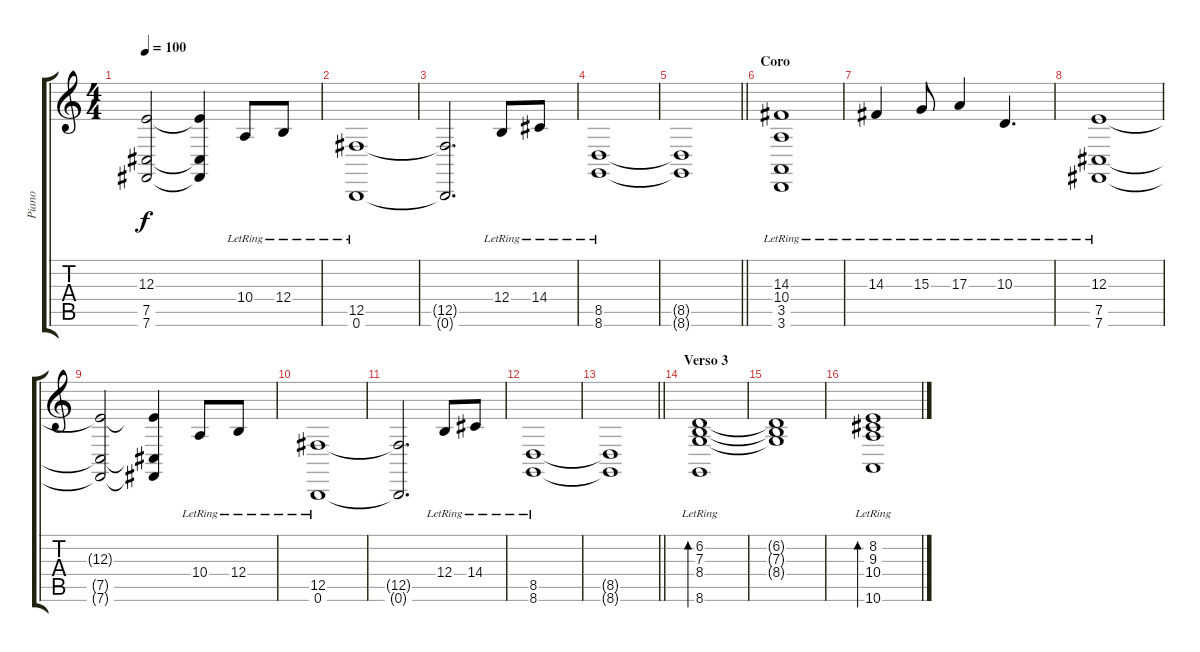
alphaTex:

\track ("Piano " "Piano ") {instrument acousticgrandpiano}
\staff {score tabs}
\tuning (Db4 Ab3 E3 B2 Gb2 B1) {hide}
\ts (4 4)
\tempo 100
\clef g2
\ks c
(12.3{t} 7.5{t} 7.6{t}).2{dy f} (12.3{t} 7.5{t} 7.6{t}).4 10.4{lr}.8 12.4{lr}.8 |
(12.5{lr} 0.6{lr}).1 |
(12.5{t} 0.6{t}).2{d} 12.4{lr}.8 14.4{lr}.8 |
(8.5{lr} 8.6{lr}).1 |
\barLineRight lightlight
(8.5{t} 8.6{t}).1 |
\section ("" "Coro ")
(14.3{lr} 10.4{lr} 3.5{lr} 3.6{lr}).1 |
14.3{lr}.4 15.3{lr}.8 17.3{lr}.4 10.3{lr}.4{d} |
(12.3{lr} 7.5{lr} 7.6{lr}).1 |
(12.3{t} 7.5{t} 7.6{t}).2 (12.3{t} 7.5{t} 7.6{t}).4 10.4{lr}.8 12.4{lr}.8 |
(12.5{lr} 0.6{lr}).1 |
(12.5{t} 0.6{t}).2{d} 12.4{lr}.8 14.4{lr}.8 |
(8.5{lr} 8.6{lr}).1 |
\barLineRight lightlight
(8.5{t} 8.6{t}).1 |
\section ("" "Verso 3")
(6.2{lr} 7.3{lr} 8.4{lr} 8.6{lr}).1{bd 240} |
(6.2{t} 7.3{t} 8.4{t}).1 |
(8.2{lr} 9.3{lr} 10.4{lr} 10.6{lr}).1{bd 240}
